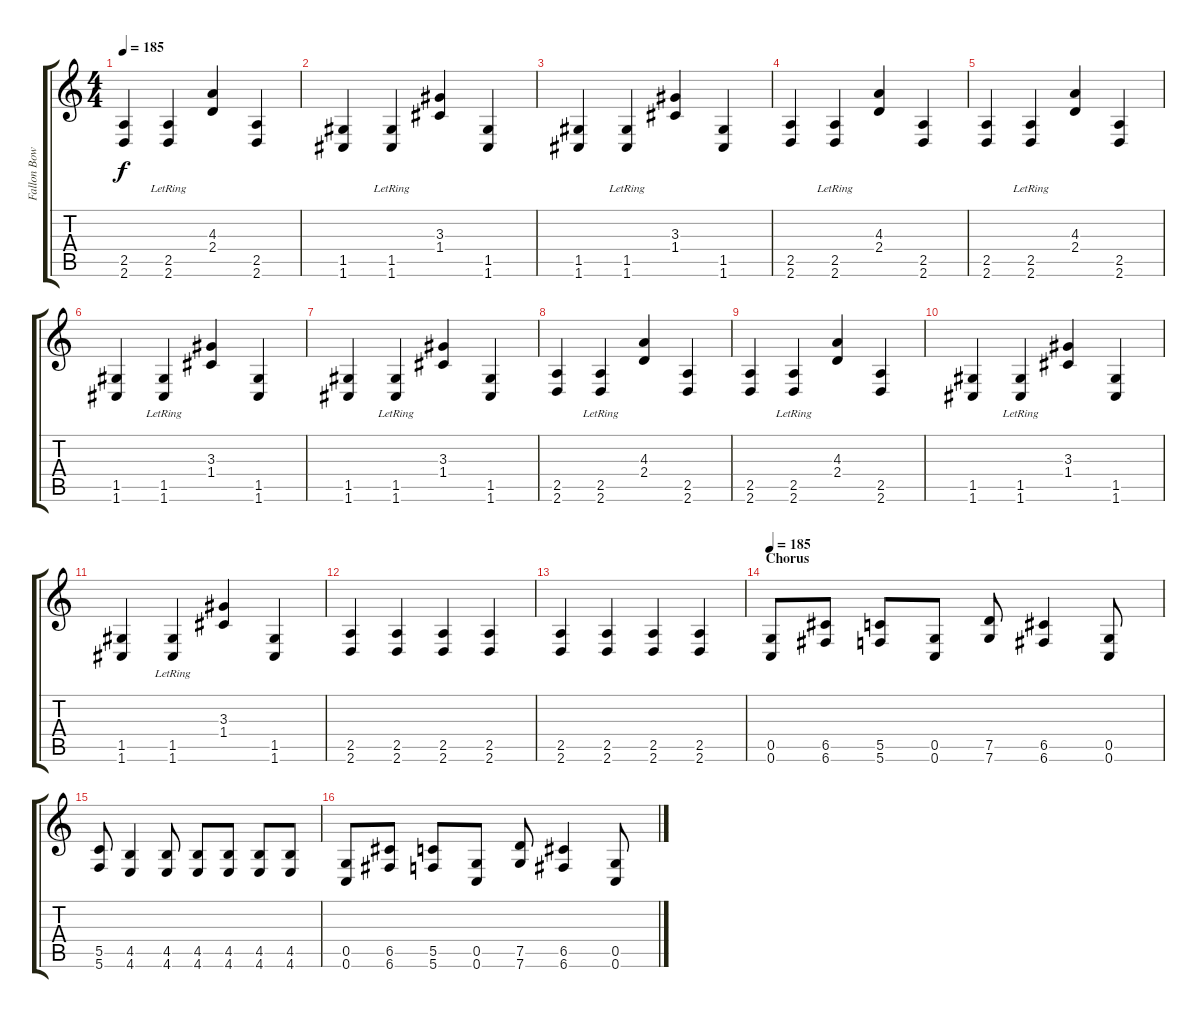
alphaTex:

\track ("Fallon Bowman - Guitar" "Fallon Bow") {instrument overdrivenguitar}
\staff {score tabs}
\tuning (D4 A3 F3 C3 G2 C2) {hide}
\ts (4 4)
\tempo 185
\clef g2
\ks c
(2.5 2.6).4{dy f} (2.5{lr} 2.6{lr}).4 (4.3 2.4).4 (2.5 2.6).4 |
(1.5 1.6).4 (1.5{lr} 1.6{lr}).4 (3.3 1.4).4 (1.5 1.6).4 |
(1.5 1.6).4 (1.5{lr} 1.6{lr}).4 (3.3 1.4).4 (1.5 1.6).4 |
(2.5 2.6).4 (2.5{lr} 2.6{lr}).4 (4.3 2.4).4 (2.5 2.6).4 |
(2.5 2.6).4 (2.5{lr} 2.6{lr}).4 (4.3 2.4).4 (2.5 2.6).4 |
(1.5 1.6).4 (1.5{lr} 1.6{lr}).4 (3.3 1.4).4 (1.5 1.6).4 |
(1.5 1.6).4 (1.5{lr} 1.6{lr}).4 (3.3 1.4).4 (1.5 1.6).4 |
(2.5 2.6).4 (2.5{lr} 2.6{lr}).4 (4.3 2.4).4 (2.5 2.6).4 |
(2.5 2.6).4 (2.5{lr} 2.6{lr}).4 (4.3 2.4).4 (2.5 2.6).4 |
(1.5 1.6).4 (1.5{lr} 1.6{lr}).4 (3.3 1.4).4 (1.5 1.6).4 |
(1.5 1.6).4 (1.5{lr} 1.6{lr}).4 (3.3 1.4).4 (1.5 1.6).4 |
(2.5 2.6).4 (2.5 2.6).4 (2.5 2.6).4 (2.5 2.6).4 |
(2.5 2.6).4 (2.5 2.6).4 (2.5 2.6).4 (2.5 2.6).4 |
\section ("" "Chorus")
\tempo 185
(0.5 0.6).8{volume 12 balance 3 instrument overdrivenguitar} (6.5 6.6).8 (5.5 5.6).8 (0.5 0.6).8 (7.5 7.6).8 (6.5 6.6).4 (0.5 0.6).8 |
(5.5 5.6).8 (4.5 4.6).4 (4.5 4.6).8 (4.5 4.6).8 (4.5 4.6).8 (4.5 4.6).8 (4.5 4.6).8 |
(0.5 0.6).8 (6.5 6.6).8 (5.5 5.6).8 (0.5 0.6).8 (7.5 7.6).8 (6.5 6.6).4 (0.5 0.6).8
